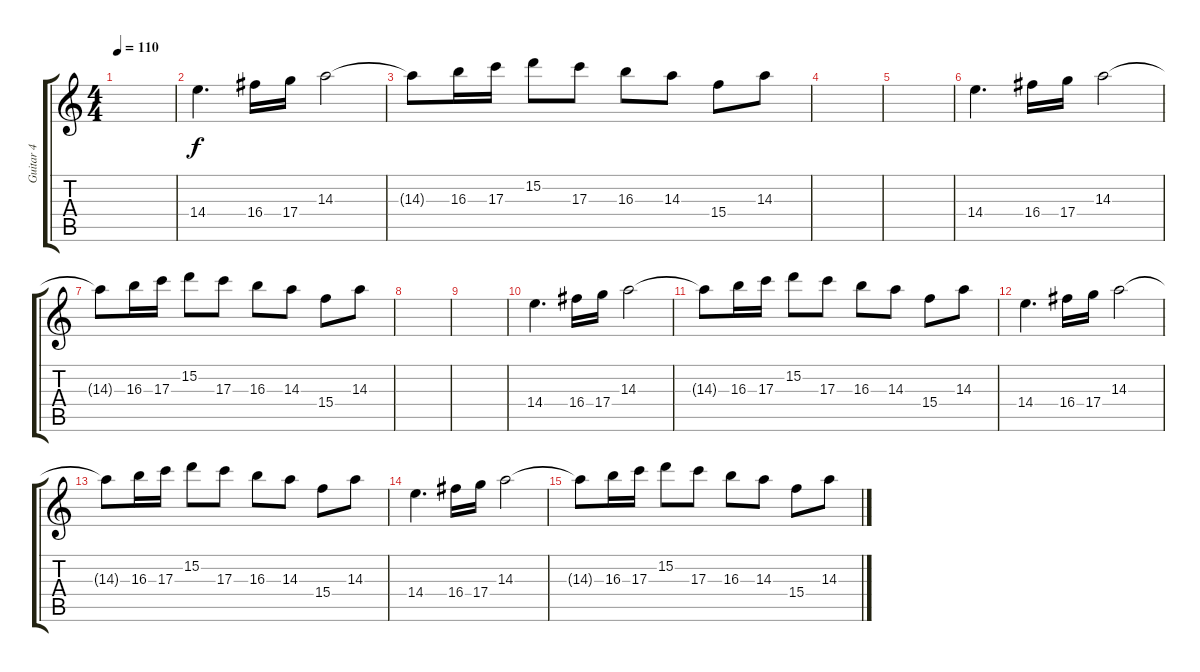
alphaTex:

\track ("Guitar 4" "Guitar 4") {instrument distortionguitar}
\staff {score tabs}
\tuning (E4 B3 G3 D3 A2 E2) {hide}
\ts (4 4)
\tempo 110
\clef g2
\ks c
|
14.4.4{d} 16.4.16 17.4.16 14.3.2 |
14.3{t}.8 16.3.16 17.3.16 15.2.8 17.3.8 16.3.8 14.3.8 15.4.8 14.3.8 |
|
|
14.4.4{d} 16.4.16 17.4.16 14.3.2 |
14.3{t}.8 16.3.16 17.3.16 15.2.8 17.3.8 16.3.8 14.3.8 15.4.8 14.3.8 |
|
|
14.4.4{d} 16.4.16 17.4.16 14.3.2 |
14.3{t}.8 16.3.16 17.3.16 15.2.8 17.3.8 16.3.8 14.3.8 15.4.8 14.3.8 |
14.4.4{d} 16.4.16 17.4.16 14.3.2 |
14.3{t}.8 16.3.16 17.3.16 15.2.8 17.3.8 16.3.8 14.3.8 15.4.8 14.3.8 |
14.4.4{d} 16.4.16 17.4.16 14.3.2 |
14.3{t}.8 16.3.16 17.3.16 15.2.8 17.3.8 16.3.8 14.3.8 15.4.8 14.3.8
